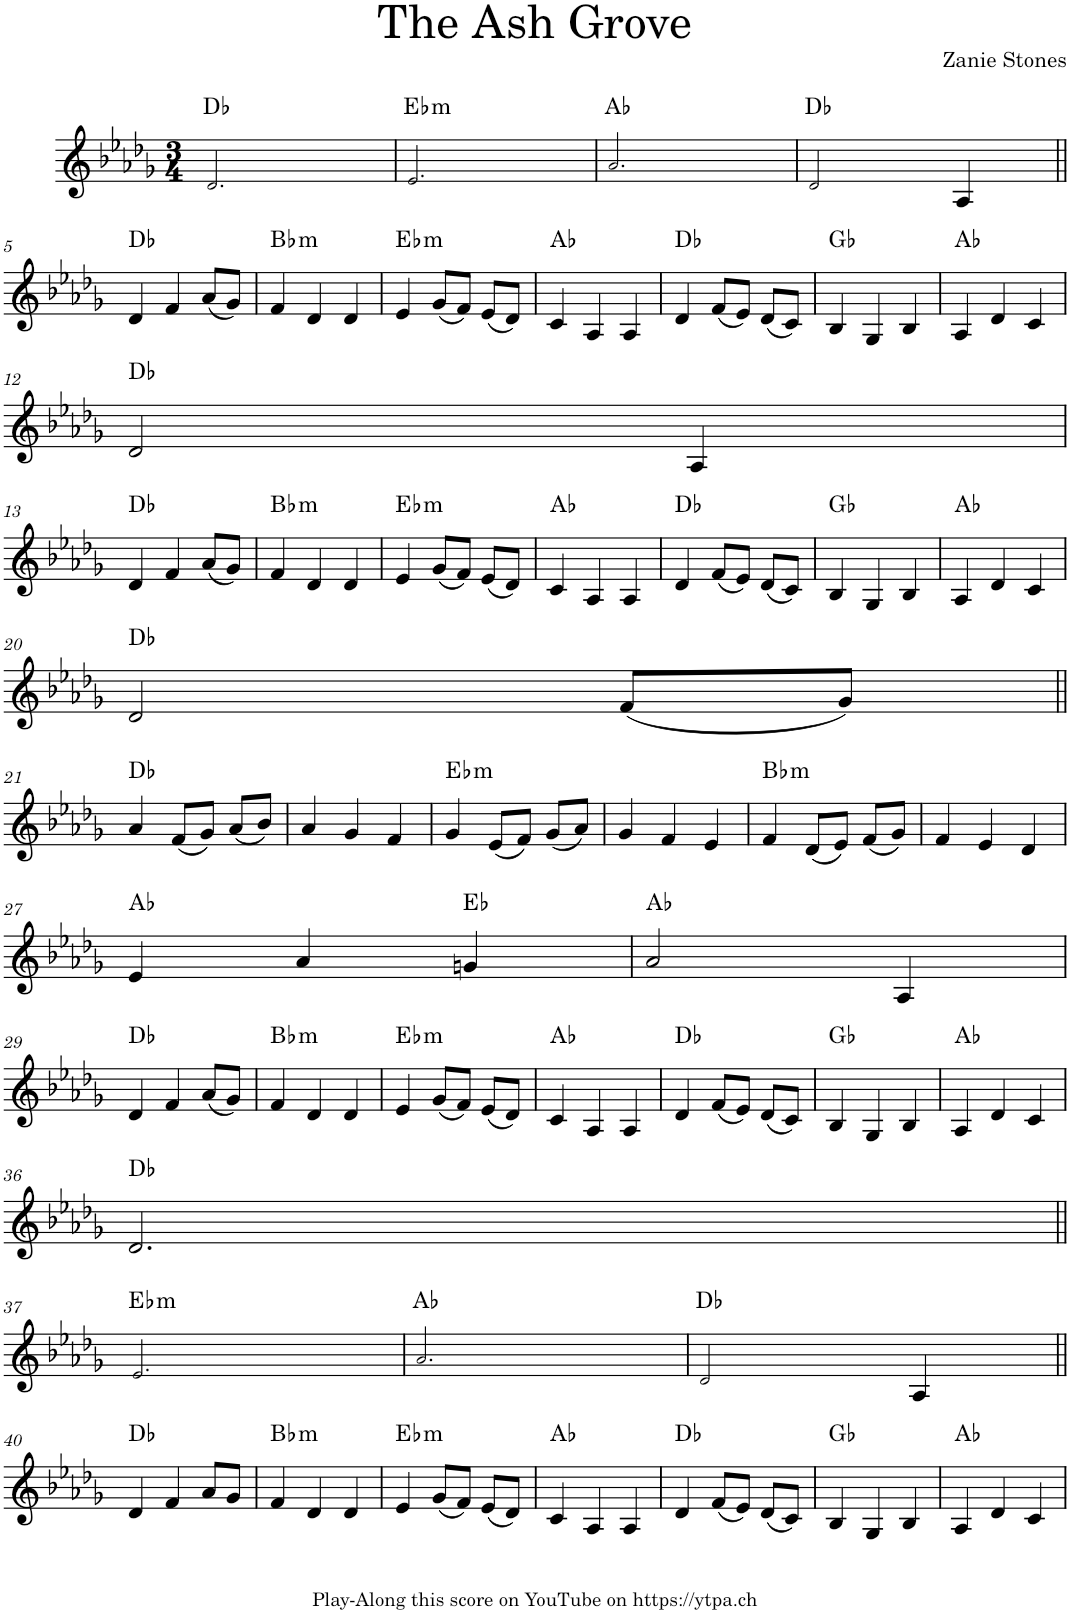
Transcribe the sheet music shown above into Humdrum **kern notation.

**kern	**harte
*part1	*part1
*staff1	*
*I"Piano	*
*I'Pno.	*
*clefG2	*
*k[b-e-a-d-g-]	*
*M3/4	*
=1	=1
2.d-!/	Db:maj
=2	=2
!	!LO:H:kt=m
2.e-!/	Eb:min
=3	=3
2.a-!/	Ab:maj
=4	=4
2d-!/	Db:maj
4A-/	.
!!LO:LB:g=z
=5||	=5||
4d-/	Db:maj
4f/	.
(8a-/L	.
8g-/J)	.
=6	=6
!	!LO:H:kt=m
4f/	Bb:min
4d-/	.
4d-/	.
=7	=7
!	!LO:H:kt=m
4e-/	Eb:min
(8g-/L	.
8f/J)	.
(8e-/L	.
8d-/J)	.
=8	=8
4c/	Ab:maj
4A-/	.
4A-/	.
=9	=9
4d-/	Db:maj
(8f/L	.
8e-/J)	.
(8d-/L	.
8c/J)	.
=10	=10
4B-/	Gb:maj
4G-/	.
4B-/	.
=11	=11
4A-/	Ab:maj
4d-/	.
4c/	.
!!LO:LB:g=z
=12	=12
2d-/	Db:maj
4A-/	.
!!LO:LB:g=z
=13	=13
4d-/	Db:maj
4f/	.
(8a-/L	.
8g-/J)	.
=14	=14
!	!LO:H:kt=m
4f/	Bb:min
4d-/	.
4d-/	.
=15	=15
!	!LO:H:kt=m
4e-/	Eb:min
(8g-/L	.
8f/J)	.
(8e-/L	.
8d-/J)	.
=16	=16
4c/	Ab:maj
4A-/	.
4A-/	.
=17	=17
4d-/	Db:maj
(8f/L	.
8e-/J)	.
(8d-/L	.
8c/J)	.
=18	=18
4B-/	Gb:maj
4G-/	.
4B-/	.
=19	=19
4A-/	Ab:maj
4d-/	.
4c/	.
!!LO:LB:g=z
=20	=20
2d-/	Db:maj
(8f/L	.
8g-/J)	.
!!LO:LB:g=z
=21||	=21||
4a-/	Db:maj
(8f/L	.
8g-/J)	.
(8a-/L	.
8b-/J)	.
=22	=22
4a-/	.
4g-/	.
4f/	.
=23	=23
!	!LO:H:kt=m
4g-/	Eb:min
(8e-/L	.
8f/J)	.
(8g-/L	.
8a-/J)	.
=24	=24
4g-/	.
4f/	.
4e-/	.
=25	=25
!	!LO:H:kt=m
4f/	Bb:min
(8d-/L	.
8e-/J)	.
(8f/L	.
8g-/J)	.
=26	=26
4f/	.
4e-/	.
4d-/	.
!!LO:LB:g=z
=27	=27
4e-/	Ab:maj
4a-/	.
4gn/	Eb:maj
=28	=28
2a-/	Ab:maj
4A-/	.
!!LO:LB:g=z
=29	=29
4d-/	Db:maj
4f/	.
(8a-/L	.
8g-/J)	.
=30	=30
!	!LO:H:kt=m
4f/	Bb:min
4d-/	.
4d-/	.
=31	=31
!	!LO:H:kt=m
4e-/	Eb:min
(8g-/L	.
8f/J)	.
(8e-/L	.
8d-/J)	.
=32	=32
4c/	Ab:maj
4A-/	.
4A-/	.
=33	=33
4d-/	Db:maj
(8f/L	.
8e-/J)	.
(8d-/L	.
8c/J)	.
=34	=34
4B-/	Gb:maj
4G-/	.
4B-/	.
=35	=35
4A-/	Ab:maj
4d-/	.
4c/	.
!!LO:LB:g=z
=36	=36
2.d-/	Db:maj
!!LO:LB:g=z
=37||	=37||
!	!LO:H:kt=m
2.e-!/	Eb:min
=38	=38
2.a-!/	Ab:maj
=39	=39
2d-!/	Db:maj
4A-/	.
!!LO:LB:g=z
=40||	=40||
4d-/	Db:maj
4f/	.
8a-/L	.
8g-/J	.
=41	=41
!	!LO:H:kt=m
4f/	Bb:min
4d-/	.
4d-/	.
=42	=42
!	!LO:H:kt=m
4e-/	Eb:min
(8g-/L	.
8f/J)	.
(8e-/L	.
8d-/J)	.
=43	=43
4c/	Ab:maj
4A-/	.
4A-/	.
=44	=44
4d-/	Db:maj
(8f/L	.
8e-/J)	.
(8d-/L	.
8c/J)	.
=45	=45
4B-/	Gb:maj
4G-/	.
4B-/	.
=46	=46
4A-/	Ab:maj
4d-/	.
4c/	.
=	=
*-	*-
